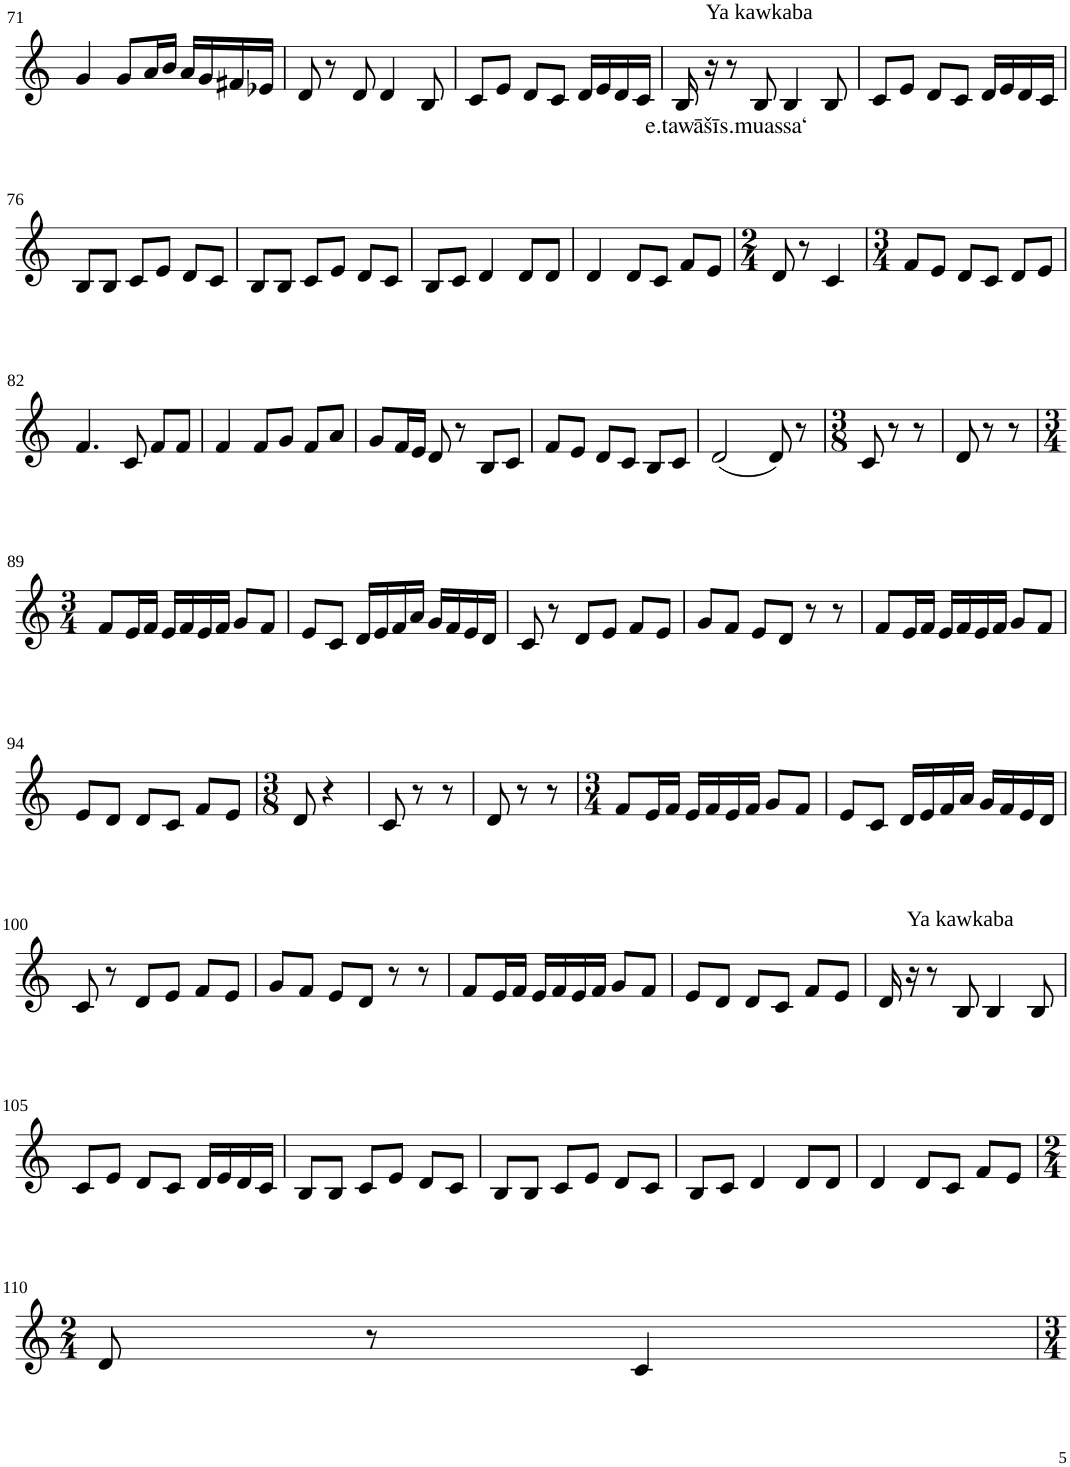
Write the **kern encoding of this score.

**kern	**text
*part1	*part1
*staff1	*staff1
*I"Violin	*
!!LO:PB:g=z
*clefG2	*
*k[]	*
*M3/4	*
=71	=71
4g/	.
8g/L	.
16a/L	.
16b/JJ	.
16a/LL	.
16g/	.
16f#X/	.
16e-X/JJ	.
=72	=72
8d/	.
8r	.
8d/	.
4d/	.
8B/	.
=73	=73
8c/L	.
8e/J	.
8d/L	.
8c/J	.
16d/LL	.
16e/	.
16d/	.
16c/JJ	.
=74	=74
!	!LO:LY:b
16B/	e.tawāšī
!LO:TX:a:t=Ya kawkaba	!
16r	.
8r	.
!	!LO:LY:b
8B/	s.muassa‘
4B/	.
8B/	.
=75	=75
8c/L	.
8e/J	.
8d/L	.
8c/J	.
16d/LL	.
16e/	.
16d/	.
16c/JJ	.
!!LO:LB:g=z
=76	=76
8B/L	.
8B/J	.
8c/L	.
8e/J	.
8d/L	.
8c/J	.
=77	=77
8B/L	.
8B/J	.
8c/L	.
8e/J	.
8d/L	.
8c/J	.
=78	=78
8B/L	.
8c/J	.
4d/	.
8d/L	.
8d/J	.
=79	=79
4d/	.
8d/L	.
8c/J	.
8f/L	.
8e/J	.
=80	=80
*M2/4	*
8d/	.
8r	.
4c/	.
=81	=81
*M3/4	*
8f/L	.
8e/J	.
8d/L	.
8c/J	.
8d/L	.
8e/J	.
!!LO:LB:g=z
=82	=82
4.f/	.
8c/	.
8f/L	.
8f/J	.
=83	=83
4f/	.
8f/L	.
8g/J	.
8f/L	.
8a/J	.
=84	=84
8g/L	.
16f/L	.
16e/JJ	.
8d/	.
8r	.
8B/L	.
8c/J	.
=85	=85
8f/L	.
8e/J	.
8d/L	.
8c/J	.
8B/L	.
8c/J	.
=86	=86
(2d/	.
8d/)	.
8r	.
=87	=87
*M3/8	*
8c/	.
8r	.
8r	.
=88	=88
8d/	.
8r	.
8r	.
!!LO:LB:g=z
=89	=89
*M3/4	*
8f/L	.
16e/L	.
16f/JJ	.
16e/LL	.
16f/	.
16e/	.
16f/JJ	.
8g/L	.
8f/J	.
=90	=90
8e/L	.
8c/J	.
16d/LL	.
16e/	.
16f/	.
16a/JJ	.
16g/LL	.
16f/	.
16e/	.
16d/JJ	.
=91	=91
8c/	.
8r	.
8d/L	.
8e/J	.
8f/L	.
8e/J	.
=92	=92
8g/L	.
8f/J	.
8e/L	.
8d/J	.
8r	.
8r	.
=93	=93
8f/L	.
16e/L	.
16f/JJ	.
16e/LL	.
16f/	.
16e/	.
16f/JJ	.
8g/L	.
8f/J	.
!!LO:LB:g=z
=94	=94
8e/L	.
8d/J	.
8d/L	.
8c/J	.
8f/L	.
8e/J	.
=95	=95
*M3/8	*
8d/	.
4r	.
=96	=96
8c/	.
8r	.
8r	.
=97	=97
8d/	.
8r	.
8r	.
=98	=98
*M3/4	*
8f/L	.
16e/L	.
16f/JJ	.
16e/LL	.
16f/	.
16e/	.
16f/JJ	.
8g/L	.
8f/J	.
=99	=99
8e/L	.
8c/J	.
16d/LL	.
16e/	.
16f/	.
16a/JJ	.
16g/LL	.
16f/	.
16e/	.
16d/JJ	.
!!LO:LB:g=z
=100	=100
8c/	.
8r	.
8d/L	.
8e/J	.
8f/L	.
8e/J	.
=101	=101
8g/L	.
8f/J	.
8e/L	.
8d/J	.
8r	.
8r	.
=102	=102
8f/L	.
16e/L	.
16f/JJ	.
16e/LL	.
16f/	.
16e/	.
16f/JJ	.
8g/L	.
8f/J	.
=103	=103
8e/L	.
8d/J	.
8d/L	.
8c/J	.
8f/L	.
8e/J	.
=104	=104
16d/	.
!LO:TX:a:t=Ya kawkaba	!
16r	.
8r	.
8B/	.
4B/	.
8B/	.
!!LO:LB:g=z
=105	=105
8c/L	.
8e/J	.
8d/L	.
8c/J	.
16d/LL	.
16e/	.
16d/	.
16c/JJ	.
=106	=106
8B/L	.
8B/J	.
8c/L	.
8e/J	.
8d/L	.
8c/J	.
=107	=107
8B/L	.
8B/J	.
8c/L	.
8e/J	.
8d/L	.
8c/J	.
=108	=108
8B/L	.
8c/J	.
4d/	.
8d/L	.
8d/J	.
=109	=109
4d/	.
8d/L	.
8c/J	.
8f/L	.
8e/J	.
!!LO:LB:g=z
=110	=110
*M2/4	*
8d/	.
8r	.
4c/	.
=	=
*-	*-
